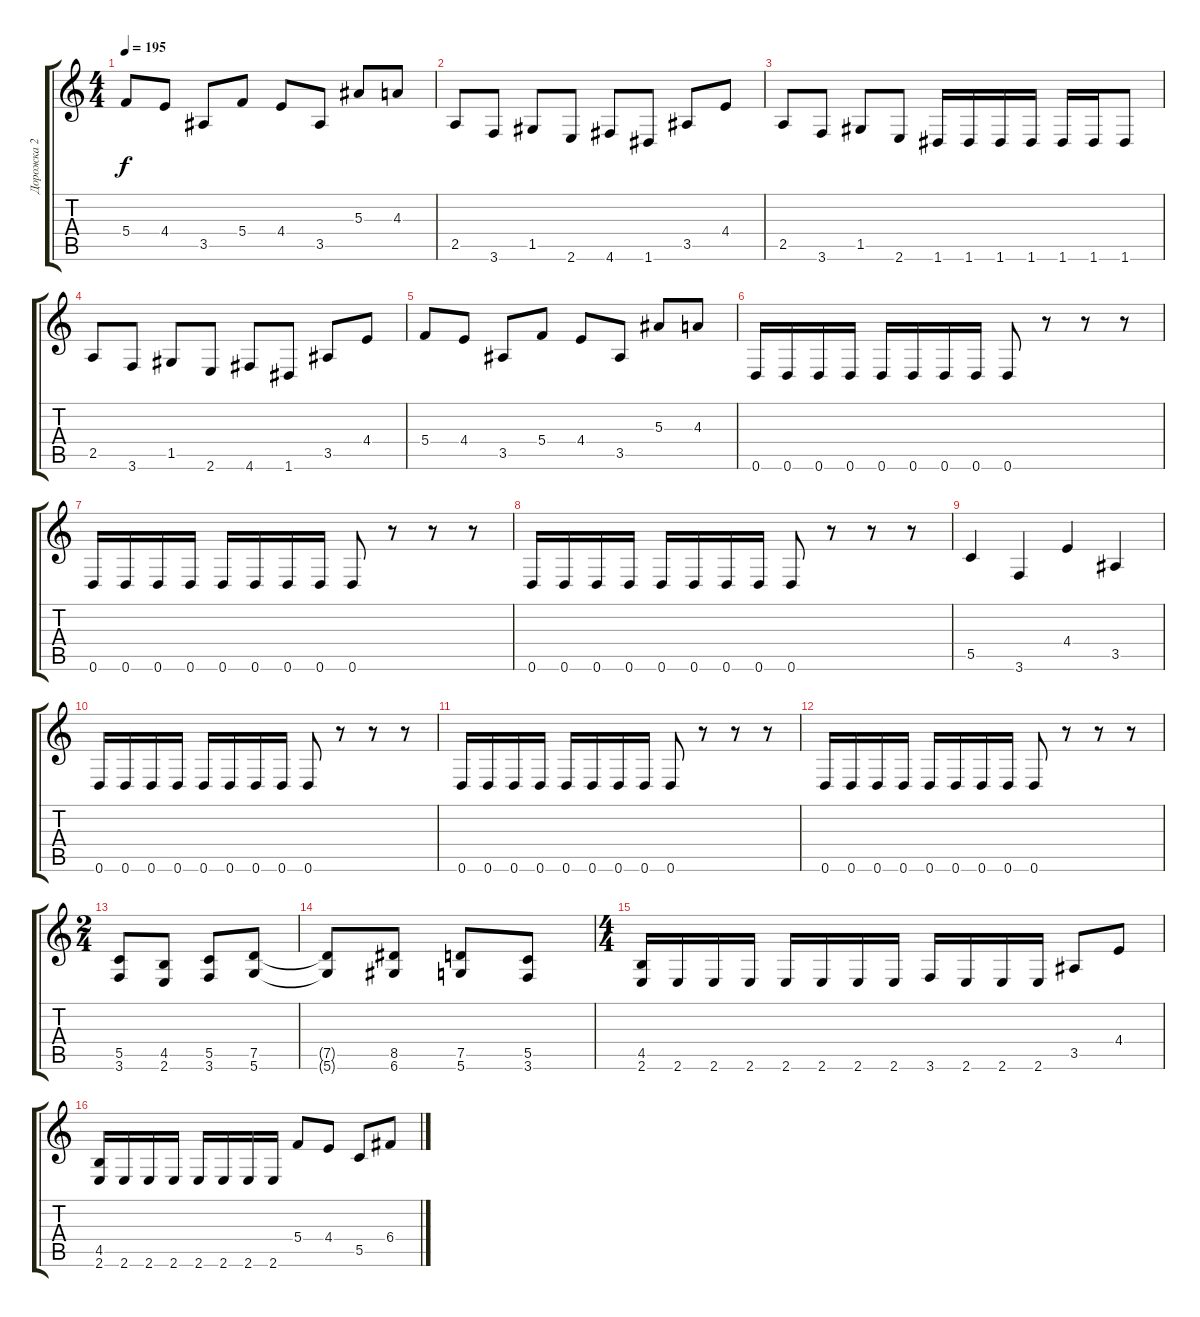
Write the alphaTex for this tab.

\track ("Дорожка 2" "Дорожка 2") {instrument distortionguitar}
\staff {score tabs}
\tuning (D4 A3 F3 C3 G2 D2) {hide}
\ts (4 4)
\tempo 195
\clef g2
\ks c
5.4.8{dy f} 4.4.8 3.5.8 5.4.8 4.4.8 3.5.8 5.3.8 4.3.8 |
2.5.8 3.6.8 1.5.8 2.6.8 4.6.8 1.6.8 3.5.8 4.4.8 |
2.5.8 3.6.8 1.5.8 2.6.8 1.6.16 1.6.16 1.6.16 1.6.16 1.6.16 1.6.16 1.6.8 |
2.5.8 3.6.8 1.5.8 2.6.8 4.6.8 1.6.8 3.5.8 4.4.8 |
5.4.8 4.4.8 3.5.8 5.4.8 4.4.8 3.5.8 5.3.8 4.3.8 |
0.6.16 0.6.16 0.6.16 0.6.16 0.6.16 0.6.16 0.6.16 0.6.16 0.6.8 r.8 r.8 r.8 |
0.6.16 0.6.16 0.6.16 0.6.16 0.6.16 0.6.16 0.6.16 0.6.16 0.6.8 r.8 r.8 r.8 |
0.6.16 0.6.16 0.6.16 0.6.16 0.6.16 0.6.16 0.6.16 0.6.16 0.6.8 r.8 r.8 r.8 |
5.5.4 3.6.4 4.4.4 3.5.4 |
0.6.16 0.6.16 0.6.16 0.6.16 0.6.16 0.6.16 0.6.16 0.6.16 0.6.8 r.8 r.8 r.8 |
0.6.16 0.6.16 0.6.16 0.6.16 0.6.16 0.6.16 0.6.16 0.6.16 0.6.8 r.8 r.8 r.8 |
0.6.16 0.6.16 0.6.16 0.6.16 0.6.16 0.6.16 0.6.16 0.6.16 0.6.8 r.8 r.8 r.8 |
\ts (2 4)
(5.5 3.6).8 (4.5 2.6).8 (5.5 3.6).8 (7.5 5.6).8 |
(7.5{t} 5.6{t}).8 (8.5 6.6).8 (7.5 5.6).8 (5.5 3.6).8 |
\ts (4 4)
(4.5 2.6).16 2.6.16 2.6.16 2.6.16 2.6.16 2.6.16 2.6.16 2.6.16 3.6.16 2.6.16 2.6.16 2.6.16 3.5.8 4.4.8 |
(4.5 2.6).16 2.6.16 2.6.16 2.6.16 2.6.16 2.6.16 2.6.16 2.6.16 5.4.8 4.4.8 5.5.8 6.4.8
